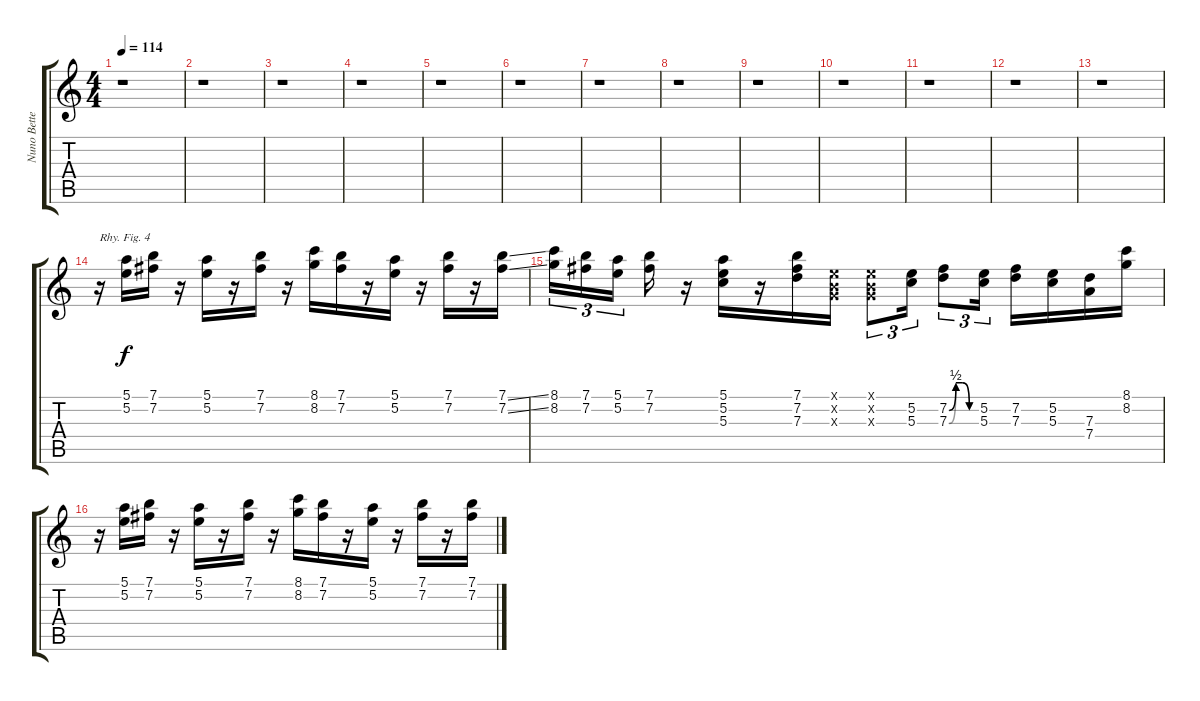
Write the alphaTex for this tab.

\track ("Nuno Bettencourt (Rythm Guitar)" "Nuno Bette") {instrument electricguitarclean}
\staff {score tabs}
\tuning (E4 B3 G3 D3 A2 E2) {hide}
\ts (4 4)
\tempo 114
\clef g2
\ks c
r.1{dy f} |
r.1 |
r.1 |
r.1 |
r.1 |
r.1 |
r.1 |
r.1 |
r.1 |
r.1 |
r.1 |
r.1 |
r.1 |
r.16{txt "Rhy. Fig. 4"} (5.1 5.2).16 (7.1 7.2).16 r.16 (5.1 5.2).16 r.16 (7.1 7.2).16 r.16 (8.1 8.2).16 (7.1 7.2).16 r.16 (5.1 5.2).16 r.16 (7.1 7.2).16 r.16 (7.1{ss} 7.2{ss}).16 |
(8.1 8.2).16{tu (3 2)} (7.1 7.2).16{tu (3 2)} (5.1 5.2).16{tu (3 2) beam splitsecondary} (7.1 7.2).16 r.16 (5.1 5.2 5.3).16 r.16 (7.1 7.2 7.3).16 (0.1{x} 0.2{x} 0.3{x}).16 (0.1{x} 0.2{x} 0.3{x}).8{tu (3 2)} (5.2 5.3).16{tu (3 2)} (7.2{be (custom 0 0 15 2 30 2 45 0 60 0)} 7.3{be (custom 0 0 15 2 30 2 45 0 60 0)}).8{tu (3 2)} (5.2 5.3).16{tu (3 2)} (7.2 7.3).16 (5.2 5.3).16 (7.3 7.4).16 (8.1 8.2).16 |
r.16 (5.1 5.2).16 (7.1 7.2).16 r.16 (5.1 5.2).16 r.16 (7.1 7.2).16 r.16 (8.1 8.2).16 (7.1 7.2).16 r.16 (5.1 5.2).16 r.16 (7.1 7.2).16 r.16 (7.1{ss} 7.2{ss}).16
